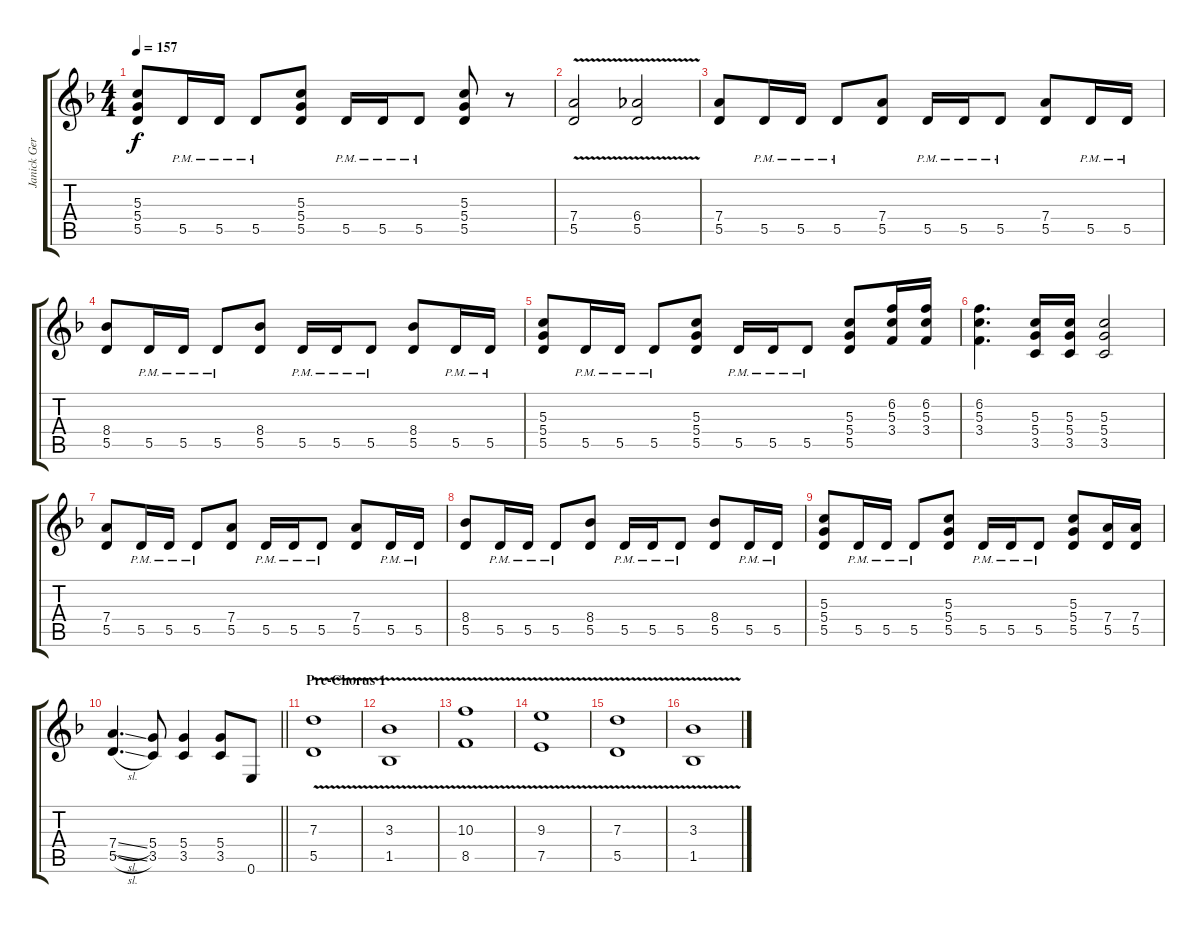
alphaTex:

\track ("Janick Gers" "Janick Ger") {instrument overdrivenguitar}
\staff {score tabs}
\tuning (E4 B3 G3 D3 A2 E2) {hide}
\ts (4 4)
\tempo 157
\clef g2
\ks f
(5.3 5.4 5.5).8{dy f} 5.5{pm}.16 5.5{pm}.16 5.5{pm}.8 (5.3 5.4 5.5).8 5.5{pm}.16 5.5{pm}.16 5.5{pm}.8 (5.3 5.4 5.5).8 r.8 |
(7.4{v} 5.5{v}).2 (6.4{v} 5.5{v}).2 |
(7.4 5.5).8 5.5{pm}.16 5.5{pm}.16 5.5{pm}.8 (7.4 5.5).8 5.5{pm}.16 5.5{pm}.16 5.5{pm}.8 (7.4 5.5).8 5.5{pm}.16 5.5{pm}.16 |
(8.4 5.5).8 5.5{pm}.16 5.5{pm}.16 5.5{pm}.8 (8.4 5.5).8 5.5{pm}.16 5.5{pm}.16 5.5{pm}.8 (8.4 5.5).8 5.5{pm}.16 5.5{pm}.16 |
(5.3 5.4 5.5).8 5.5{pm}.16 5.5{pm}.16 5.5{pm}.8 (5.3 5.4 5.5).8 5.5{pm}.16 5.5{pm}.16 5.5{pm}.8 (5.3 5.4 5.5).8 (6.2 5.3 3.4).16 (6.2 5.3 3.4).16 |
(6.2 5.3 3.4).4{d} (5.3 5.4 3.5).16 (5.3 5.4 3.5).16 (5.3 5.4 3.5).2 |
(7.4 5.5).8 5.5{pm}.16 5.5{pm}.16 5.5{pm}.8 (7.4 5.5).8 5.5{pm}.16 5.5{pm}.16 5.5{pm}.8 (7.4 5.5).8 5.5{pm}.16 5.5{pm}.16 |
(8.4 5.5).8 5.5{pm}.16 5.5{pm}.16 5.5{pm}.8 (8.4 5.5).8 5.5{pm}.16 5.5{pm}.16 5.5{pm}.8 (8.4 5.5).8 5.5{pm}.16 5.5{pm}.16 |
(5.3 5.4 5.5).8 5.5{pm}.16 5.5{pm}.16 5.5{pm}.8 (5.3 5.4 5.5).8 5.5{pm}.16 5.5{pm}.16 5.5{pm}.8 (5.3 5.4 5.5).8 (7.4 5.5).16 (7.4 5.5).16 |
\barLineRight lightlight
(7.4{sl} 5.5{sl}).4{d} (5.4 3.5).8 (5.4 3.5).4 (5.4 3.5).8 0.6.8 |
\section ("" "Pre-Chorus 1")
(7.3{v} 5.5{v}).1 |
(3.3{v} 1.5{v}).1 |
(10.3 8.5{v}).1 |
(9.3{v} 7.5{v}).1 |
(7.3{v} 5.5{v}).1 |
(3.3{v} 1.5{v}).1
